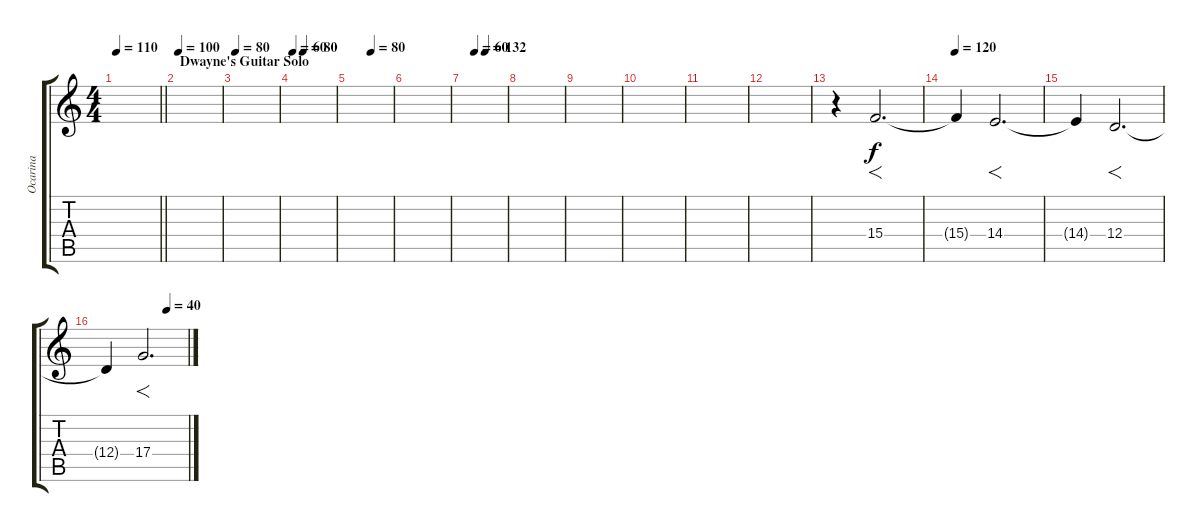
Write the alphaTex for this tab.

\track ("Ocarina" "Ocarina") {instrument ocarina}
\staff {score tabs}
\tuning (E4 B3 G3 D3 A2 E2) {hide}
\ts (4 4)
\tempo 110
\clef g2
\barLineRight lightlight
\ks c
|
\section ("" "Dwayne's Guitar Solo")
\tempo 100
|
\tempo 80
|
\tempo 60
\tempo (80 0.25)
|
\tempo (80 0.5)
|
|
\tempo (60 0.25)
\tempo (132 0.5)
|
|
|
|
|
|
r.4 15.4.2{f d} |
\tempo 120
15.4{t}.4 14.4.2{f d} |
14.4{t}.4 12.4.2{f d} |
\tempo (40 0.75)
12.4{t}.4 17.4.2{f d}
